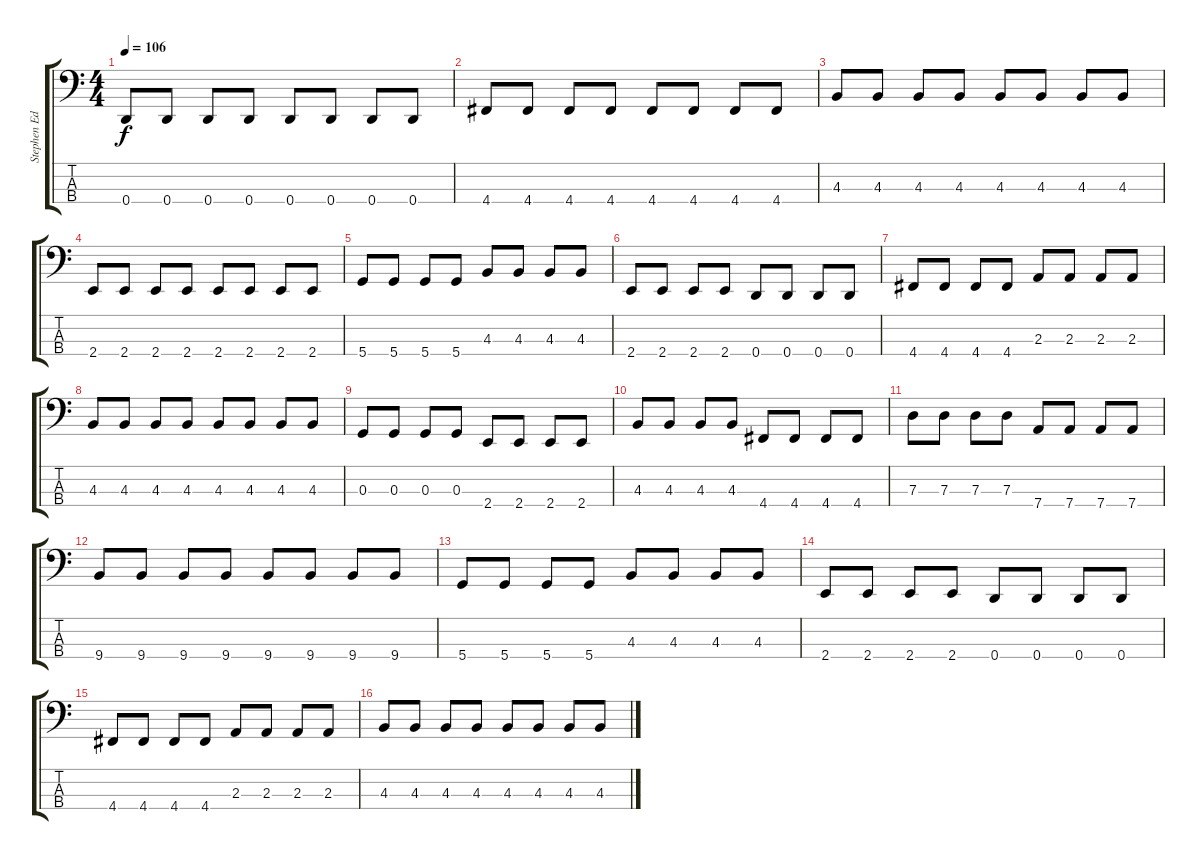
\track ("Stephen Edmondson" "Stephen Ed") {instrument electricbasspick}
\staff {score tabs}
\tuning (F2 C2 G1 D1) {hide}
\ts (4 4)
\tempo 106
\clef f4
\ks c
0.4.8{dy f} 0.4.8 0.4.8 0.4.8 0.4.8 0.4.8 0.4.8 0.4.8 |
4.4.8 4.4.8 4.4.8 4.4.8 4.4.8 4.4.8 4.4.8 4.4.8 |
4.3.8 4.3.8 4.3.8 4.3.8 4.3.8 4.3.8 4.3.8 4.3.8 |
2.4.8 2.4.8 2.4.8 2.4.8 2.4.8 2.4.8 2.4.8 2.4.8 |
5.4.8 5.4.8 5.4.8 5.4.8 4.3.8 4.3.8 4.3.8 4.3.8 |
2.4.8 2.4.8 2.4.8 2.4.8 0.4.8 0.4.8 0.4.8 0.4.8 |
4.4.8 4.4.8 4.4.8 4.4.8 2.3.8 2.3.8 2.3.8 2.3.8 |
4.3.8 4.3.8 4.3.8 4.3.8 4.3.8 4.3.8 4.3.8 4.3.8 |
0.3.8 0.3.8 0.3.8 0.3.8 2.4.8 2.4.8 2.4.8 2.4.8 |
4.3.8 4.3.8 4.3.8 4.3.8 4.4.8 4.4.8 4.4.8 4.4.8 |
7.3.8 7.3.8 7.3.8 7.3.8 7.4.8 7.4.8 7.4.8 7.4.8 |
9.4.8 9.4.8 9.4.8 9.4.8 9.4.8 9.4.8 9.4.8 9.4.8 |
5.4.8 5.4.8 5.4.8 5.4.8 4.3.8 4.3.8 4.3.8 4.3.8 |
2.4.8 2.4.8 2.4.8 2.4.8 0.4.8 0.4.8 0.4.8 0.4.8 |
4.4.8 4.4.8 4.4.8 4.4.8 2.3.8 2.3.8 2.3.8 2.3.8 |
4.3.8 4.3.8 4.3.8 4.3.8 4.3.8 4.3.8 4.3.8 4.3.8
